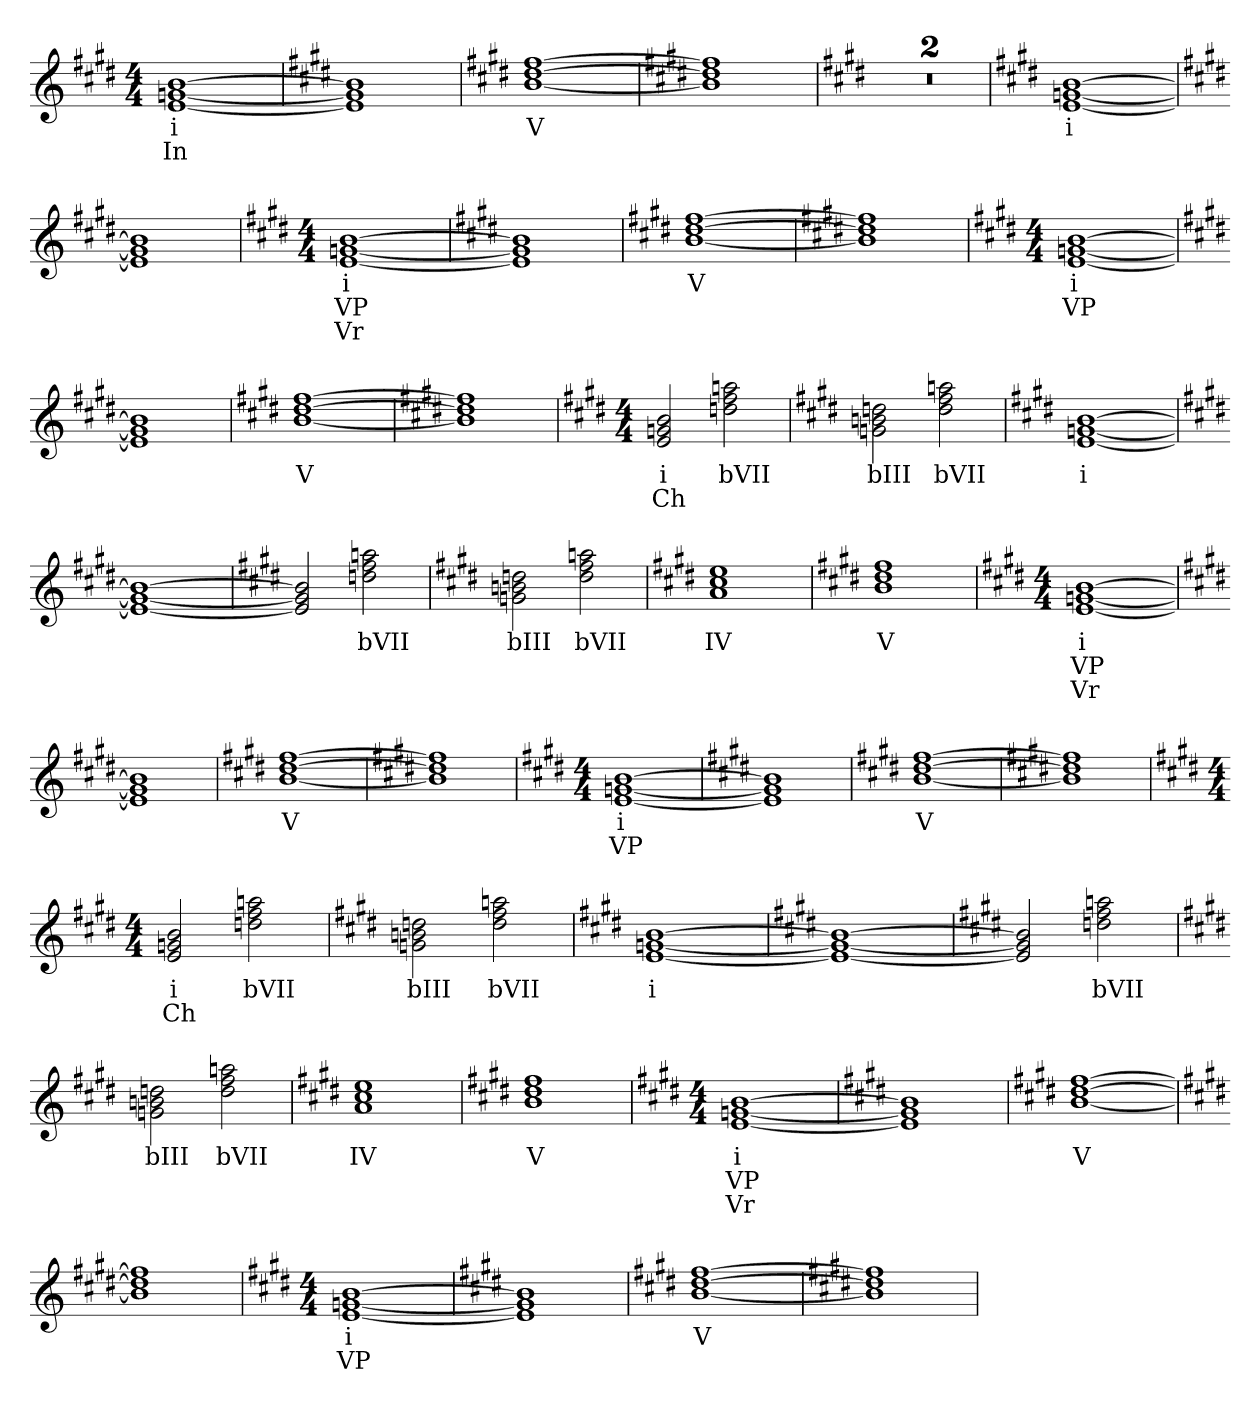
**kern	**text	**text	**text
*part1	*part1	*part1	*part1
*staff1	*staff1	*staff1	*staff1
*k[f#c#g#d#]	*	*	*
*E:	*	*	*
*M4/4	*	*	*
=	=	=	=
[1e [1gn [1b	i	In	.
=	=	=	=
*k[f#c#g#d#]	*	*	*
*E:	*	*	*
1e] 1gn] 1b]	.	.	.
=	=	=	=
*k[f#c#g#d#]	*	*	*
*E:	*	*	*
[1b [1dd# [1ff#	V	.	.
=	=	=	=
*k[f#c#g#d#]	*	*	*
*E:	*	*	*
1b] 1dd#] 1ff#]	.	.	.
=	=	=	=
*k[f#c#g#d#]	*	*	*
*E:	*	*	*
1r	.	.	.
=	=	=	=
*k[f#c#g#d#]	*	*	*
*E:	*	*	*
1r	.	.	.
=	=	=	=
*k[f#c#g#d#]	*	*	*
*E:	*	*	*
[1e [1gn [1b	i	.	.
=	=	=	=
*k[f#c#g#d#]	*	*	*
*E:	*	*	*
1e] 1gn] 1b]	.	.	.
=	=	=	=
*k[f#c#g#d#]	*	*	*
*E:	*	*	*
*M4/4	*	*	*
[1e [1gn [1b	i	VP	Vr
=	=	=	=
*k[f#c#g#d#]	*	*	*
*E:	*	*	*
1e] 1gn] 1b]	.	.	.
=	=	=	=
*k[f#c#g#d#]	*	*	*
*E:	*	*	*
[1b [1dd# [1ff#	V	.	.
=	=	=	=
*k[f#c#g#d#]	*	*	*
*E:	*	*	*
1b] 1dd#] 1ff#]	.	.	.
=	=	=	=
*k[f#c#g#d#]	*	*	*
*E:	*	*	*
*M4/4	*	*	*
[1e [1gn [1b	i	VP	.
=	=	=	=
*k[f#c#g#d#]	*	*	*
*E:	*	*	*
1e] 1gn] 1b]	.	.	.
=	=	=	=
*k[f#c#g#d#]	*	*	*
*E:	*	*	*
[1b [1dd# [1ff#	V	.	.
=	=	=	=
*k[f#c#g#d#]	*	*	*
*E:	*	*	*
1b] 1dd#] 1ff#]	.	.	.
=	=	=	=
*k[f#c#g#d#]	*	*	*
*E:	*	*	*
*M4/4	*	*	*
2e 2gn 2b	i	Ch	.
2ddn 2ff# 2aan	bVII	.	.
=	=	=	=
*k[f#c#g#d#]	*	*	*
*E:	*	*	*
2gn 2bn 2ddn	bIII	.	.
2dd 2ff# 2aan	bVII	.	.
=	=	=	=
*k[f#c#g#d#]	*	*	*
*E:	*	*	*
[1e [1gn [1b	i	.	.
=	=	=	=
*k[f#c#g#d#]	*	*	*
*E:	*	*	*
1e_ 1gn_ 1b_	.	.	.
=	=	=	=
*k[f#c#g#d#]	*	*	*
*E:	*	*	*
2e] 2gn] 2b]	.	.	.
2ddn 2ff# 2aan	bVII	.	.
=	=	=	=
*k[f#c#g#d#]	*	*	*
*E:	*	*	*
2gn 2bn 2ddn	bIII	.	.
2dd 2ff# 2aan	bVII	.	.
=	=	=	=
*k[f#c#g#d#]	*	*	*
*E:	*	*	*
1a 1cc# 1ee	IV	.	.
=	=	=	=
*k[f#c#g#d#]	*	*	*
*E:	*	*	*
1b 1dd# 1ff#	V	.	.
=	=	=	=
*k[f#c#g#d#]	*	*	*
*E:	*	*	*
*M4/4	*	*	*
[1e [1gn [1b	i	VP	Vr
=	=	=	=
*k[f#c#g#d#]	*	*	*
*E:	*	*	*
1e] 1gn] 1b]	.	.	.
=	=	=	=
*k[f#c#g#d#]	*	*	*
*E:	*	*	*
[1b [1dd# [1ff#	V	.	.
=	=	=	=
*k[f#c#g#d#]	*	*	*
*E:	*	*	*
1b] 1dd#] 1ff#]	.	.	.
=	=	=	=
*k[f#c#g#d#]	*	*	*
*E:	*	*	*
*M4/4	*	*	*
[1e [1gn [1b	i	VP	.
=	=	=	=
*k[f#c#g#d#]	*	*	*
*E:	*	*	*
1e] 1gn] 1b]	.	.	.
=	=	=	=
*k[f#c#g#d#]	*	*	*
*E:	*	*	*
[1b [1dd# [1ff#	V	.	.
=	=	=	=
*k[f#c#g#d#]	*	*	*
*E:	*	*	*
1b] 1dd#] 1ff#]	.	.	.
=	=	=	=
*k[f#c#g#d#]	*	*	*
*E:	*	*	*
*M4/4	*	*	*
2e 2gn 2b	i	Ch	.
2ddn 2ff# 2aan	bVII	.	.
=	=	=	=
*k[f#c#g#d#]	*	*	*
*E:	*	*	*
2gn 2bn 2ddn	bIII	.	.
2dd 2ff# 2aan	bVII	.	.
=	=	=	=
*k[f#c#g#d#]	*	*	*
*E:	*	*	*
[1e [1gn [1b	i	.	.
=	=	=	=
*k[f#c#g#d#]	*	*	*
*E:	*	*	*
1e_ 1gn_ 1b_	.	.	.
=	=	=	=
*k[f#c#g#d#]	*	*	*
*E:	*	*	*
2e] 2gn] 2b]	.	.	.
2ddn 2ff# 2aan	bVII	.	.
=	=	=	=
*k[f#c#g#d#]	*	*	*
*E:	*	*	*
2gn 2bn 2ddn	bIII	.	.
2dd 2ff# 2aan	bVII	.	.
=	=	=	=
*k[f#c#g#d#]	*	*	*
*E:	*	*	*
1a 1cc# 1ee	IV	.	.
=	=	=	=
*k[f#c#g#d#]	*	*	*
*E:	*	*	*
1b 1dd# 1ff#	V	.	.
=	=	=	=
*k[f#c#g#d#]	*	*	*
*E:	*	*	*
*M4/4	*	*	*
[1e [1gn [1b	i	VP	Vr
=	=	=	=
*k[f#c#g#d#]	*	*	*
*E:	*	*	*
1e] 1gn] 1b]	.	.	.
=	=	=	=
*k[f#c#g#d#]	*	*	*
*E:	*	*	*
[1b [1dd# [1ff#	V	.	.
=	=	=	=
*k[f#c#g#d#]	*	*	*
*E:	*	*	*
1b] 1dd#] 1ff#]	.	.	.
=	=	=	=
*k[f#c#g#d#]	*	*	*
*E:	*	*	*
*M4/4	*	*	*
[1e [1gn [1b	i	VP	.
=	=	=	=
*k[f#c#g#d#]	*	*	*
*E:	*	*	*
1e] 1gn] 1b]	.	.	.
=	=	=	=
*k[f#c#g#d#]	*	*	*
*E:	*	*	*
[1b [1dd# [1ff#	V	.	.
=	=	=	=
*k[f#c#g#d#]	*	*	*
*E:	*	*	*
1b] 1dd#] 1ff#]	.	.	.
=	=	=	=
*-	*-	*-	*-
